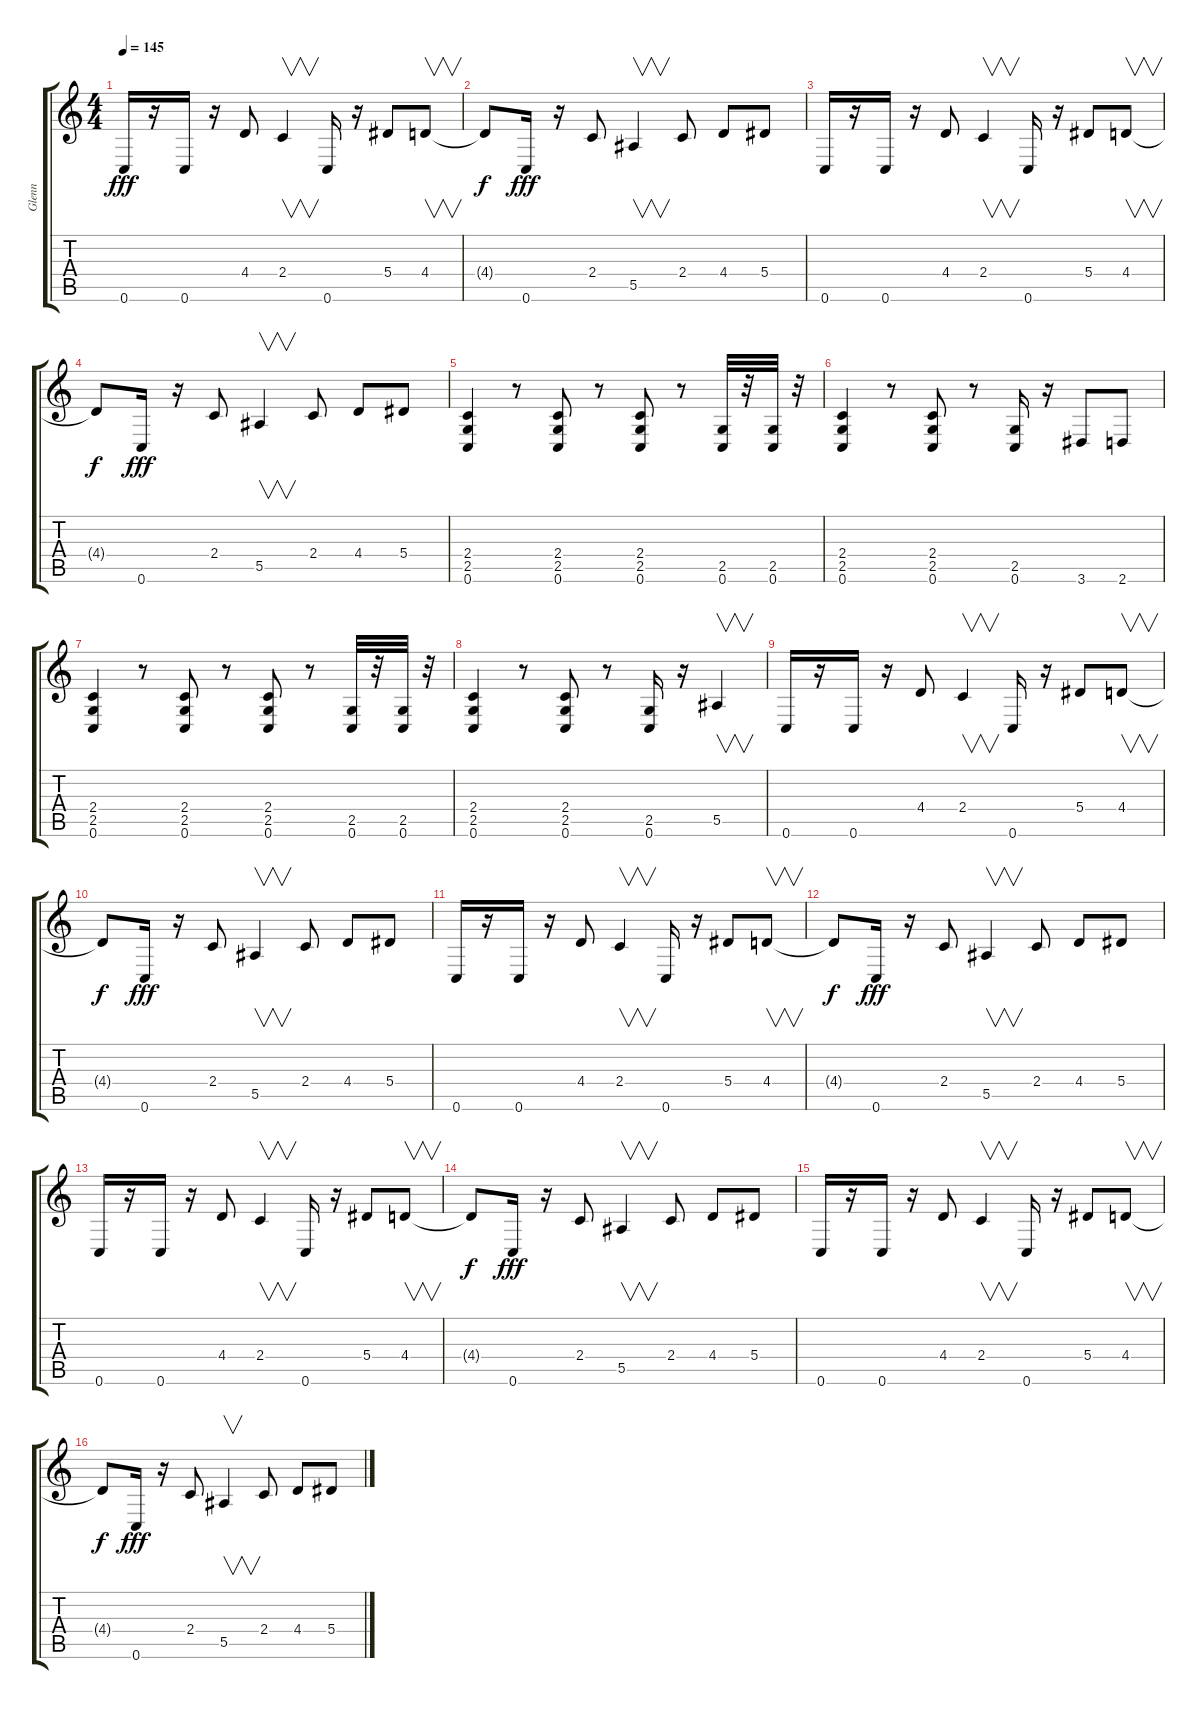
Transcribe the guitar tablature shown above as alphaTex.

\track ("Glenn" "Glenn") {instrument distortionguitar}
\staff {score tabs}
\tuning (C4 G3 Eb3 Bb2 F2 C2) {hide}
\ts (4 4)
\tempo 145
\clef g2
\ks c
0.6.16{dy fff} r.16 0.6.16 r.16 4.4.8 2.4.4{v} 0.6.16 r.16 5.4.8 4.4.8{v} |
4.4{t}.8{dy f} 0.6.16{dy fff} r.16 2.4.8 5.5.4{v} 2.4.8 4.4.8 5.4.8 |
0.6.16 r.16 0.6.16 r.16 4.4.8 2.4.4{v} 0.6.16 r.16 5.4.8 4.4.8{v} |
4.4{t}.8{dy f} 0.6.16{dy fff} r.16 2.4.8 5.5.4{v} 2.4.8 4.4.8 5.4.8 |
(2.4 2.5 0.6).4 r.8 (2.4 2.5 0.6).8 r.8 (2.4 2.5 0.6).8 r.8 (2.5 0.6).32 r.32 (2.5 0.6).32 r.32 |
(2.4 2.5 0.6).4 r.8 (2.4 2.5 0.6).8 r.8 (2.5 0.6).16 r.16 3.6.8 2.6.8 |
(2.4 2.5 0.6).4 r.8 (2.4 2.5 0.6).8 r.8 (2.4 2.5 0.6).8 r.8 (2.5 0.6).32 r.32 (2.5 0.6).32 r.32 |
(2.4 2.5 0.6).4 r.8 (2.4 2.5 0.6).8 r.8 (2.5 0.6).16 r.16 5.5.4{v} |
0.6.16 r.16 0.6.16 r.16 4.4.8 2.4.4{v} 0.6.16 r.16 5.4.8 4.4.8{v} |
4.4{t}.8{dy f} 0.6.16{dy fff} r.16 2.4.8 5.5.4{v} 2.4.8 4.4.8 5.4.8 |
0.6.16 r.16 0.6.16 r.16 4.4.8 2.4.4{v} 0.6.16 r.16 5.4.8 4.4.8{v} |
4.4{t}.8{dy f} 0.6.16{dy fff} r.16 2.4.8 5.5.4{v} 2.4.8 4.4.8 5.4.8 |
0.6.16 r.16 0.6.16 r.16 4.4.8 2.4.4{v} 0.6.16 r.16 5.4.8 4.4.8{v} |
4.4{t}.8{dy f} 0.6.16{dy fff} r.16 2.4.8 5.5.4{v} 2.4.8 4.4.8 5.4.8 |
0.6.16 r.16 0.6.16 r.16 4.4.8 2.4.4{v} 0.6.16 r.16 5.4.8 4.4.8{v} |
4.4{t}.8{dy f} 0.6.16{dy fff} r.16 2.4.8 5.5.4{v} 2.4.8 4.4.8 5.4.8
